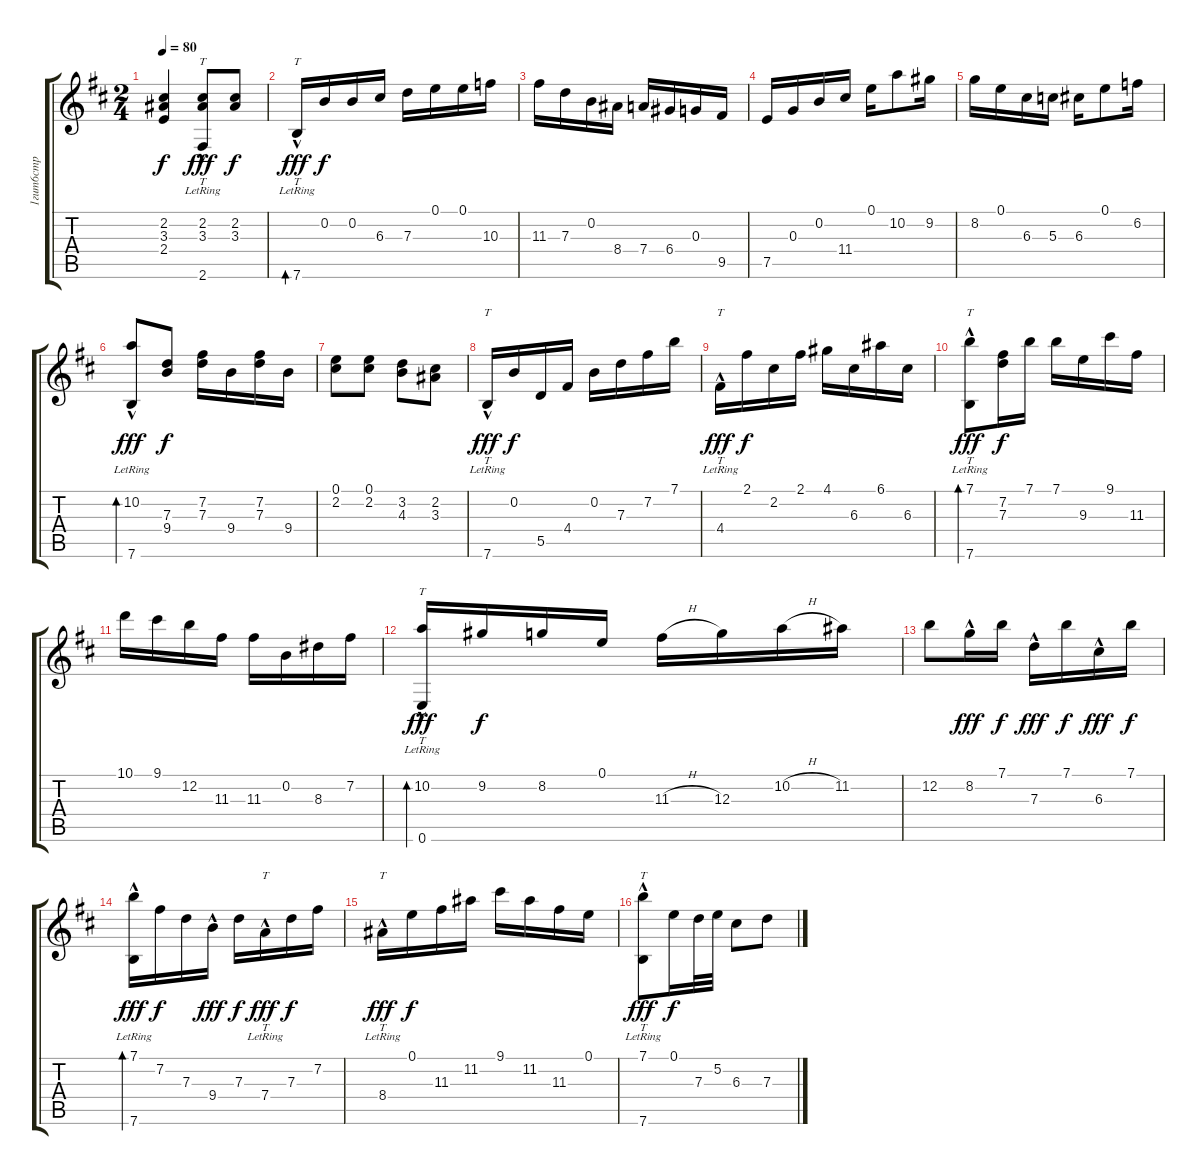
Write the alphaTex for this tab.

\track ("1гит6стр" "1гит6стр") {instrument acousticguitarnylon}
\staff {score tabs}
\tuning (E4 B3 G3 D3 A2 E2) {hide}
\ts (2 4)
\tempo 80
\clef g2
\ks bminor
(2.2 3.3 2.4).4{dy f} (2.2 3.3 2.6{hac lr}).8{tt dy fff} (2.2 3.3).8{dy f} |
7.6{hac lr}.16{tt bd 480 dy fff} 0.2.16{dy f} 0.2.16 6.3.16 7.3.16 0.1.16 0.1.16 10.3.16 |
11.3.16 7.3.16 0.2.16 8.4.16 7.4.16 6.4.16 0.3.16 9.5.16 |
7.5.16 0.3.16 0.2.16 11.4.16 0.1.16 10.2.8 9.2.16 |
8.2.16 0.1.16 6.3.16 5.3.16 6.3.16 0.1.8 6.2.16 |
(10.2 7.6{hac lr}).8{bd 480 dy fff} (7.3 9.4).8{dy f} (7.2 7.3).16 9.4.16 (7.2 7.3).16 9.4.16 |
(0.1 2.2).8 (0.1 2.2).8 (3.2 4.3).8 (2.2 3.3).8 |
7.6{hac lr}.16{tt dy fff} 0.2.16{dy f} 5.5.16 4.4.16 0.2.16 7.3.16 7.2.16 7.1.16 |
4.4{hac lr}.16{tt dy fff} 2.1.16{dy f} 2.2.16 2.1.16 4.1.16 6.3.16 6.1.16 6.3.16 |
(7.1 7.6{hac lr}).8{tt bd 240 dy fff} (7.2 7.3).16{dy f} 7.1.16 7.1.16 9.3.16 9.1.16 11.3.16 |
10.1.16 9.1.16 12.2.16 11.3.16 11.3.16 0.2.16 8.3.16 7.2.16 |
(10.2 0.6{hac lr}).16{tt bd 240 dy fff} 9.2.16{dy f} 8.2.16 0.1.16 11.3{h}.16 12.3.16 10.2{h}.16 11.2.16 |
12.2.8 8.2{hac}.16{dy fff} 7.1.16{dy f} 7.3{hac}.16{dy fff} 7.1.16{dy f} 6.3{hac}.16{dy fff} 7.1.16{dy f} |
(7.1 7.6{hac lr}).16{bd 240 dy fff} 7.2.16{dy f} 7.3.16 9.4{hac}.16{dy fff} 7.3.16{dy f} 7.4{hac lr}.16{tt dy fff} 7.3.16{dy f} 7.2.16 |
8.4{hac lr}.16{tt dy fff} 0.1.16{dy f} 11.3.16 11.2.16 9.1.16 11.2.16 11.3.16 0.1.16 |
(7.1 7.6{hac lr}).8{tt dy fff} 0.1.16{dy f} 7.3.32 5.2.32 6.3.8 7.3.8
